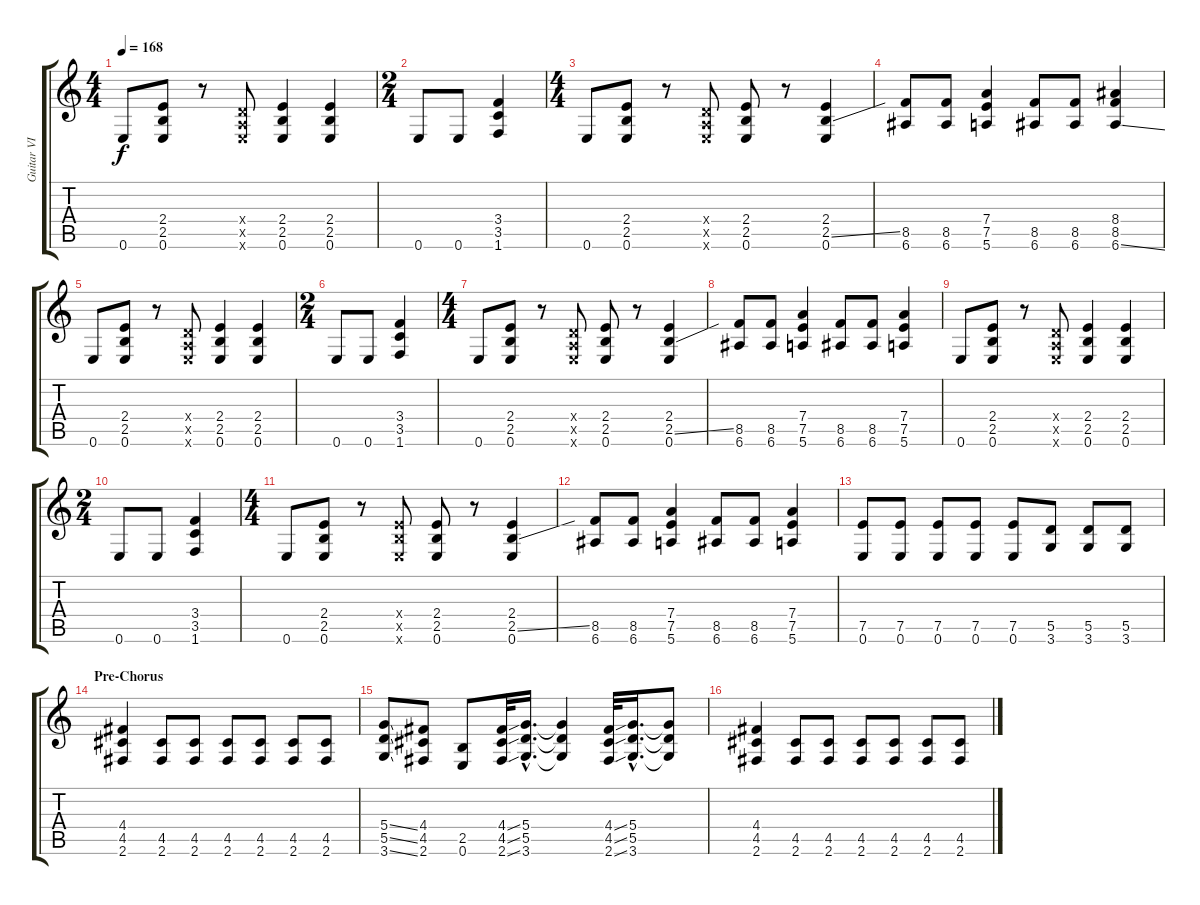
\track ("Guitar VI Distortion" "Guitar VI ") {instrument distortionguitar}
\staff {score tabs}
\tuning (E4 B3 G3 D3 A2 E2) {hide}
\ts (4 4)
\tempo 168
\clef g2
\ks c
0.6.8{dy f} (2.4 2.5 0.6).8 r.8 (0.4{x} 0.5{x} 0.6{x}).8 (2.4 2.5 0.6).4 (2.4 2.5 0.6).4 |
\ts (2 4)
0.6.8 0.6.8 (3.4 3.5 1.6).4 |
\ts (4 4)
0.6.8 (2.4 2.5 0.6).8 r.8 (0.4{x} 0.5{x} 0.6{x}).8 (2.4 2.5 0.6).8 r.8 (2.4 2.5{ss} 0.6).4 |
(8.5 6.6).8 (8.5 6.6).8 (7.4 7.5 5.6).4 (8.5 6.6).8 (8.5 6.6).8 (8.4 8.5 6.6{ss}).4 |
0.6.8 (2.4 2.5 0.6).8 r.8 (0.4{x} 0.5{x} 0.6{x}).8 (2.4 2.5 0.6).4 (2.4 2.5 0.6).4 |
\ts (2 4)
0.6.8 0.6.8 (3.4 3.5 1.6).4 |
\ts (4 4)
0.6.8 (2.4 2.5 0.6).8 r.8 (0.4{x} 0.5{x} 0.6{x}).8 (2.4 2.5 0.6).8 r.8 (2.4 2.5{ss} 0.6).4 |
(8.5 6.6).8 (8.5 6.6).8 (7.4 7.5 5.6).4 (8.5 6.6).8 (8.5 6.6).8 (7.4 7.5 5.6).4 |
0.6.8 (2.4 2.5 0.6).8 r.8 (0.4{x} 0.5{x} 0.6{x}).8 (2.4 2.5 0.6).4 (2.4 2.5 0.6).4 |
\ts (2 4)
0.6.8 0.6.8 (3.4 3.5 1.6).4 |
\ts (4 4)
0.6.8 (2.4 2.5 0.6).8 r.8 (2.4{x} 2.5{x} 0.6{x}).8 (2.4 2.5 0.6).8 r.8 (2.4 2.5{ss} 0.6).4 |
(8.5 6.6).8 (8.5 6.6).8 (7.4 7.5 5.6).4 (8.5 6.6).8 (8.5 6.6).8 (7.4 7.5 5.6).4 |
(7.5 0.6).8 (7.5 0.6).8 (7.5 0.6).8 (7.5 0.6).8 (7.5 0.6).8 (5.5 3.6).8 (5.5 3.6).8 (5.5 3.6).8 |
\section ("" "Pre-Chorus")
(4.4 4.5 2.6).4 (4.5 2.6).8 (4.5 2.6).8 (4.5 2.6).8 (4.5 2.6).8 (4.5 2.6).8 (4.5 2.6).8 |
(5.4{ss} 5.5{ss} 3.6{ss}).8 (4.4 4.5 2.6).8 (2.5 0.6).8 (4.4{ss} 4.5{ss} 2.6{ss}).32 (5.4{hac} 5.5{hac} 3.6{hac}).16{d} (5.4{t} 5.5{t} 3.6{t}).4 (4.4{ss} 4.5{ss} 2.6{ss}).32 (5.4{hac} 5.5{hac} 3.6{hac}).16{d} (5.4{t} 5.5{t} 3.6{t}).8 |
(4.4 4.5 2.6).4 (4.5 2.6).8 (4.5 2.6).8 (4.5 2.6).8 (4.5 2.6).8 (4.5 2.6).8 (4.5 2.6).8
